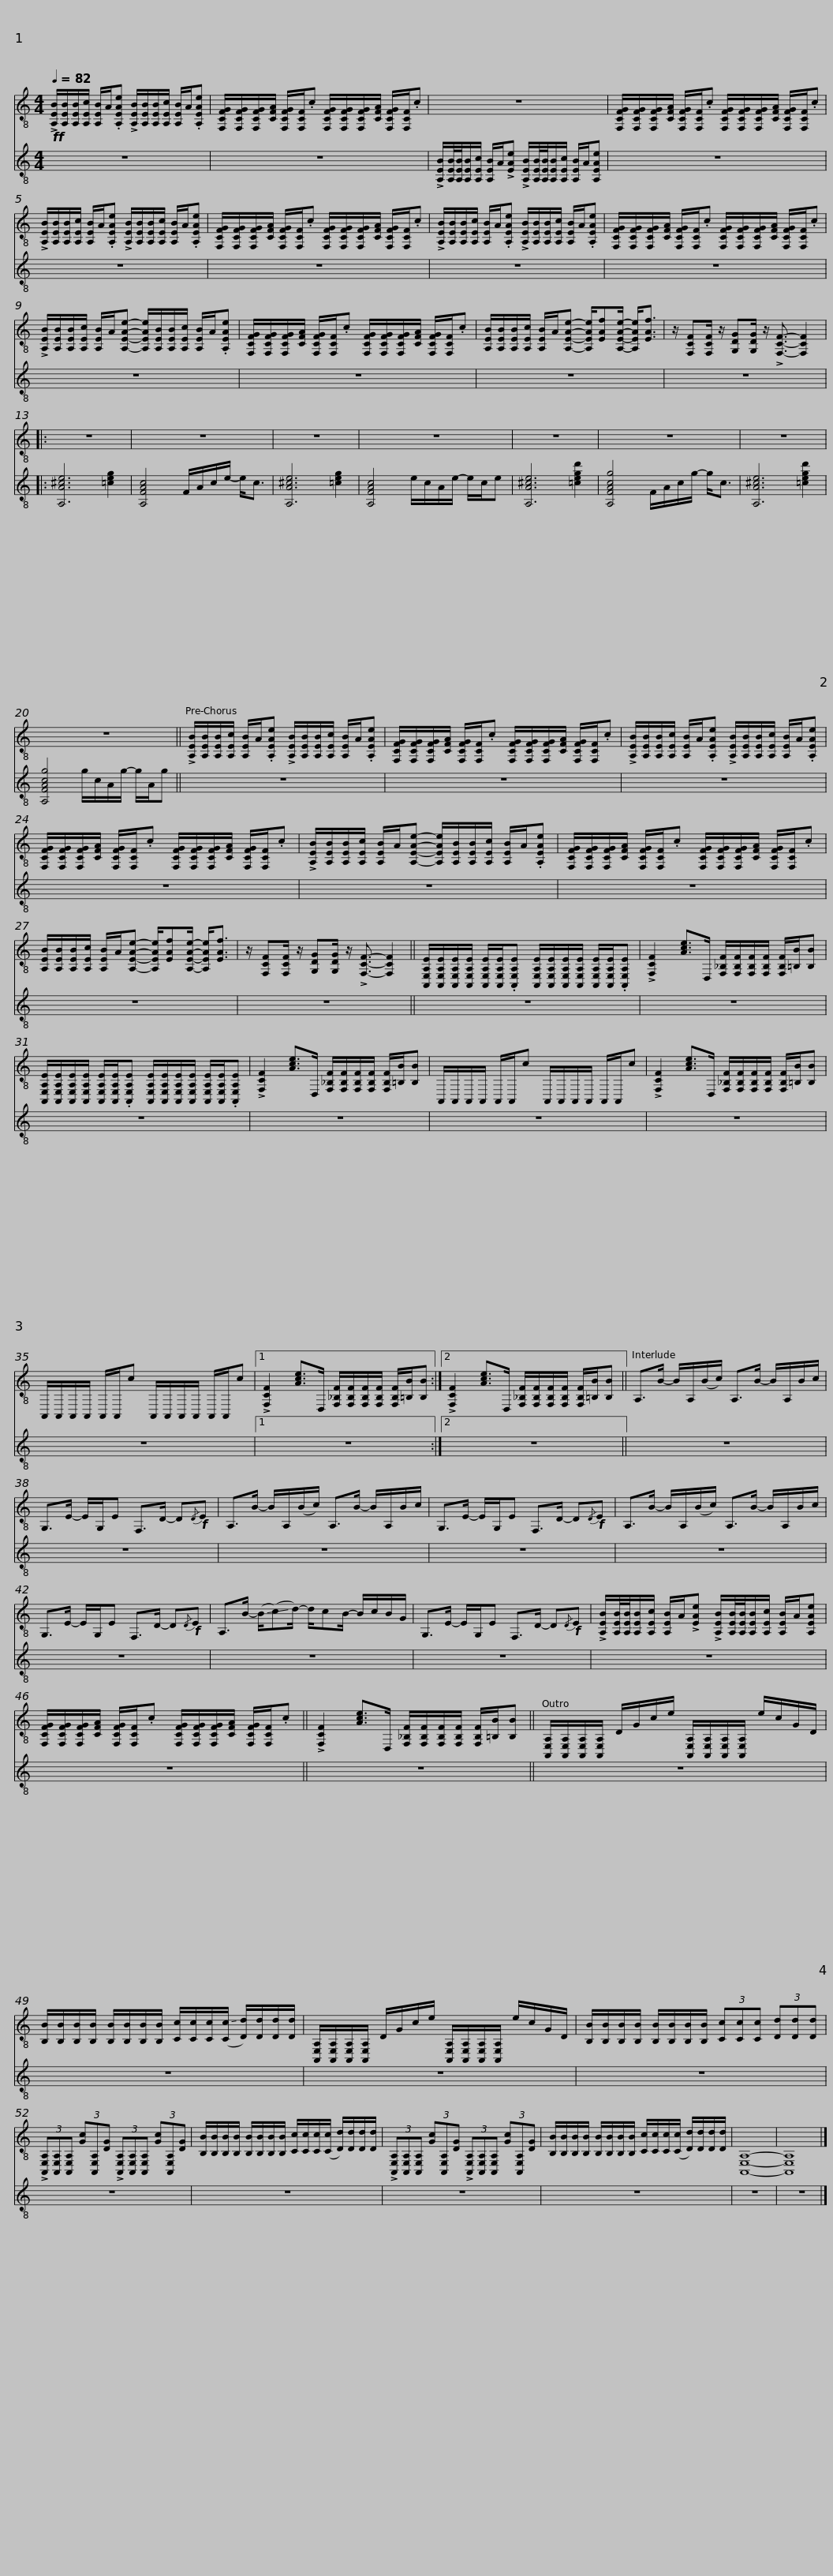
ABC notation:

X:1
%%score 1 2
L:1/8
Q:1/4=82
M:4/4
I:linebreak $
K:C
V:1 treble-8
V:2 treble-8
V:1
!ff! !>![A,EB]/[A,EB]/[A,EB]/[A,Ec]/ [A,EB]/A/.[A,EAe] !>![A,EB]/[A,EB]/[A,EB]/[A,Ec]/ [A,EB]/A/.[A,EAe] | [F,CFG]/[F,CFG]/[F,CFG]/[CFA]/ [F,CFG]/[F,CF]/.c [F,CFG]/[F,CFG]/[F,CFG]/[CFA]/ [F,CFG]/[F,CF]/.c |$ z8 | [F,CFG]/[F,CFG]/[F,CFG]/[CFA]/ [F,CFG]/[F,CF]/.c [F,CFG]/[F,CFG]/[F,CFG]/[CFA]/ [F,CFG]/[F,CF]/.c |$ !>![A,EB]/[A,EB]/[A,EB]/[A,Ec]/ [A,EB]/A/.[A,EAe] !>![A,EB]/[A,EB]/[A,EB]/[A,Ec]/ [A,EB]/A/.[A,EAe] | %5
 [F,CFG]/[F,CFG]/[F,CFG]/[CFA]/ [F,CFG]/[F,CF]/.c [F,CFG]/[F,CFG]/[F,CFG]/[CFA]/ [F,CFG]/[F,CF]/.c |$ !>![A,EB]/[A,EB]/[A,EB]/[A,Ec]/ [A,EB]/A/.[A,EAe] !>![A,EB]/[A,EB]/[A,EB]/[A,Ec]/ [A,EB]/A/.[A,EAe] | [F,CFG]/[F,CFG]/[F,CFG]/[CFA]/ [F,CFG]/[F,CF]/.c [F,CFG]/[F,CFG]/[F,CFG]/[CFA]/ [F,CFG]/[F,CF]/.c |$ !>![A,EB]/[A,EB]/[A,EB]/[A,Ec]/ [A,EB]/A/[A,EAe]- [A,EAe]/[A,EB]/[A,EB]/[A,Ec]/ [A,EB]/A/.[A,EAe] | [F,CFG]/[F,CFG]/[F,CFG]/[CFA]/ [F,CFG]/[F,CF]/.c [F,CFG]/[F,CFG]/[F,CFG]/[CFA]/ [F,CFG]/[F,CF]/.c |$ %10
 [A,EB]/[A,EB]/[A,EB]/[A,Ec]/ [A,EB]/A/[A,EAe]- [A,EAe]/[EAf][A,EAe]/- [A,EAe]<[EAf] | z/ [F,CF][F,CF]/ z/ [G,DG][G,DG]/ z/ !>![F,CF]3/2- [F,CF]2 |: z8 | z8 | z8 |$ %15
 z8 | z8 | z8 | z8 | z8 ||$ %20
 !>![A,EB]/[A,EB]/[A,EB]/[A,Ec]/ [A,EB]/A/.[A,EAe] !>![A,EB]/[A,EB]/[A,EB]/[A,Ec]/ [A,EB]/A/.[A,EAe] | [F,CFG]/[F,CFG]/[F,CFG]/[CFA]/ [F,CFG]/[F,CF]/.c [F,CFG]/[F,CFG]/[F,CFG]/[CFA]/ [F,CFG]/[F,CF]/.c |$ !>![A,EB]/[A,EB]/[A,EB]/[A,Ec]/ [A,EB]/A/.[A,EAe] !>![A,EB]/[A,EB]/[A,EB]/[A,Ec]/ [A,EB]/A/.[A,EAe] | [F,CFG]/[F,CFG]/[F,CFG]/[CFA]/ [F,CFG]/[F,CF]/.c [F,CFG]/[F,CFG]/[F,CFG]/[CFA]/ [F,CFG]/[F,CF]/.c |$ !>![A,EB]/[A,EB]/[A,EB]/[A,Ec]/ [A,EB]/A/[A,EAe]- [A,EAe]/[A,EB]/[A,EB]/[A,Ec]/ [A,EB]/A/.[A,EAe] | %25
 [F,CFG]/[F,CFG]/[F,CFG]/[CFA]/ [F,CFG]/[F,CF]/.c [F,CFG]/[F,CFG]/[F,CFG]/[CFA]/ [F,CFG]/[F,CF]/.c |$ [A,EB]/[A,EB]/[A,EB]/[A,Ec]/ [A,EB]/A/[A,EAe]- [A,EAe]/[EAf][A,EAe]/- [A,EAe]<[EAf] | z/ [F,CF][F,CF]/ z/ [G,DG][G,DG]/ z/ !>![F,CF]3/2- [F,CF]2 || [A,,E,A,E]/[A,,E,A,E]/[A,,E,A,E]/[A,,E,A,E]/ [A,,E,A,E]/[A,,E,A,E]/.[A,,E,A,E] [A,,E,A,E]/[A,,E,A,E]/[A,,E,A,E]/[A,,E,A,E]/ [A,,E,A,E]/[A,,E,A,E]/.[A,,E,A,E] |$ !>![F,CF]2 [Ace]>D, [F,_B,F]/[F,B,F]/[F,B,F]/[F,B,F]/ [F,B,F]/[=B,B]/[B,B] | %30
 [A,,E,A,E]/[A,,E,A,E]/[A,,E,A,E]/[A,,E,A,E]/ [A,,E,A,E]/[A,,E,A,E]/.[A,,E,A,E] [A,,E,A,E]/[A,,E,A,E]/[A,,E,A,E]/[A,,E,A,E]/ [A,,E,A,E]/[A,,E,A,E]/.[A,,E,A,E] |$ !>![F,CF]2 [Ace]>D, [F,_B,F]/[F,B,F]/[F,B,F]/[F,B,F]/ [F,B,F]/[=B,B]/[B,B] | A,,/A,,/A,,/A,,/ A,,/A,,/c A,,/A,,/A,,/A,,/ A,,/A,,/c | !>![F,CF]2 [Ace]>D, [F,_B,F]/[F,B,F]/[F,B,F]/[F,B,F]/ [F,B,F]/[=B,B]/[B,B] |$ A,,/A,,/A,,/A,,/ A,,/A,,/c A,,/A,,/A,,/A,,/ A,,/A,,/c |1 %35
 !>![F,CF]2 [Ace]>D, [F,_B,F]/[F,B,F]/[F,B,F]/[F,B,F]/ [F,B,F]/[=B,B]/[B,B] :|2$ !>![F,CF]2 [Ace]>D, [F,_B,F]/[F,B,F]/[F,B,F]/[F,B,F]/ [F,B,F]/[=B,B]/[B,B] || A,>B- B/A,/(B/c/) A,>B- B/A,/B/c/ | G,>E- E/G,/E F,>D- D!f!{/D}E |$ A,>B- B/A,/(B/c/) A,>B- B/A,/B/c/ | %40
 G,>E- E/G,/E F,>D- D!f!{/D}E | A,>B- B/A,/(B/c/) A,>B- B/A,/B/c/ | G,>E- E/G,/E F,>D- D!f!{/D}E |$ A,>B- (!-(!B/(!-(!c)!-)!d/-) d/cB/- B/c/B/G/ | G,>E- E/G,/E F,>D- D!f!{/D}E | %45
 !>![A,EB]/[A,EB]/4[A,EB]/4[A,EB]/[A,Ec]/ [A,EB]/A/!>![EAe] !>![A,EB]/[A,EB]/4[A,EB]/4[A,EB]/[A,Ec]/ [A,EB]/A/[A,EAe] |$ [F,CFG]/[F,CFG]/[F,CFG]/[CFA]/ [F,CFG]/[F,CF]/.c [F,CFG]/[F,CFG]/[F,CFG]/[CFA]/ [F,CFG]/[F,CF]/.c || !>![F,CF]2 [Ace]>D, [F,_B,F]/[F,B,F]/[F,B,F]/[F,B,F]/ [F,B,F]/[=B,B]/[B,B] ||$ [A,,E,A,]/[A,,E,A,]/[A,,E,A,]/[A,,E,A,]/ D/G/c/e/ [A,,E,A,]/[A,,E,A,]/[A,,E,A,]/[A,,E,A,]/ e/c/G/D/ | [B,B]/[B,B]/[B,B]/[B,B]/ [B,B]/[B,B]/[B,B]/[B,B]/ [Cc]/[Cc]/[Cc]/(!-(![Cc]/ !-)![Dd]/)[Dd]/[Dd]/[Dd]/ |$ %50
 [A,,E,A,]/[A,,E,A,]/[A,,E,A,]/[A,,E,A,]/ D/G/c/e/ [A,,E,A,]/[A,,E,A,]/[A,,E,A,]/[A,,E,A,]/ e/c/G/D/ | [B,B]/[B,B]/[B,B]/[B,B]/ [B,B]/[B,B]/[B,B]/[B,B]/ (3[Cc][Cc][Cc] (3[Dd][Dd][Dd] |$ (3!>![A,,E,A,][A,,E,A,][A,,E,A,] (3[Gc][A,,E,A,][DG] (3!>![A,,E,A,][A,,E,A,][A,,E,A,] (3[Gc][A,,E,A,][DG] | [B,B]/[B,B]/[B,B]/[B,B]/ [B,B]/[B,B]/[B,B]/[B,B]/ [Cc]/[Cc]/[Cc]/(!-(![Cc]/ !-)![Dd]/)[Dd]/[Dd]/[Dd]/ |$ (3!>![A,,E,A,][A,,E,A,][A,,E,A,] (3[Gc][A,,E,A,][DG] (3!>![A,,E,A,][A,,E,A,][A,,E,A,] (3[Gc][A,,E,A,][DG] | %55
 [B,B]/[B,B]/[B,B]/[B,B]/ [B,B]/[B,B]/[B,B]/[B,B]/ [Cc]/[Cc]/[Cc]/(!-(![Cc]/ !-)![Dd]/)[Dd]/[Dd]/[Dd]/ | [A,,E,A,]8- | [A,,E,A,]8 |] %58
V:2
 z8 | z8 |$ !>![A,EB]/[A,EB]/4[A,EB]/4[A,EB]/[A,Ec]/ [A,EB]/A/!>![EAe] !>![A,EB]/[A,EB]/4[A,EB]/4[A,EB]/[A,Ec]/ [A,EB]/A/[A,EAe] | z8 |$ z8 | %5
 z8 |$ z8 | z8 |$ z8 | z8 |$ %10
 z8 | z8 |: [A,A^ce]6 [=ceg]2 | [A,FAc]4 F/A/c/e/- e<c | [A,A^ce]6 [=ceg]2 |$ %15
 [A,FAc]4 e/c/A/e/- e/c/e | [A,A^ce]6 [=cegd']2 | [A,FAcg]4 F/A/c/g/- g<c | [A,A^ce]6 [=cegd']2 | [A,FAcg]4 g/c/A/g/- g/A/g ||$ %20
 z8 | z8 |$ z8 | z8 |$ z8 | %25
 z8 |$ z8 | z8 || z8 |$ z8 | %30
 z8 |$ z8 | z8 | z8 |$ z8 |1 %35
 z8 :|2$ z8 || z8 | z8 |$ z8 | %40
 z8 | z8 | z8 |$ z8 | z8 | %45
 z8 |$ z8 || z8 ||$ z8 | z8 |$ %50
 z8 | z8 |$ z8 | z8 |$ z8 | %55
 z8 | z8 | z8 |] %58
